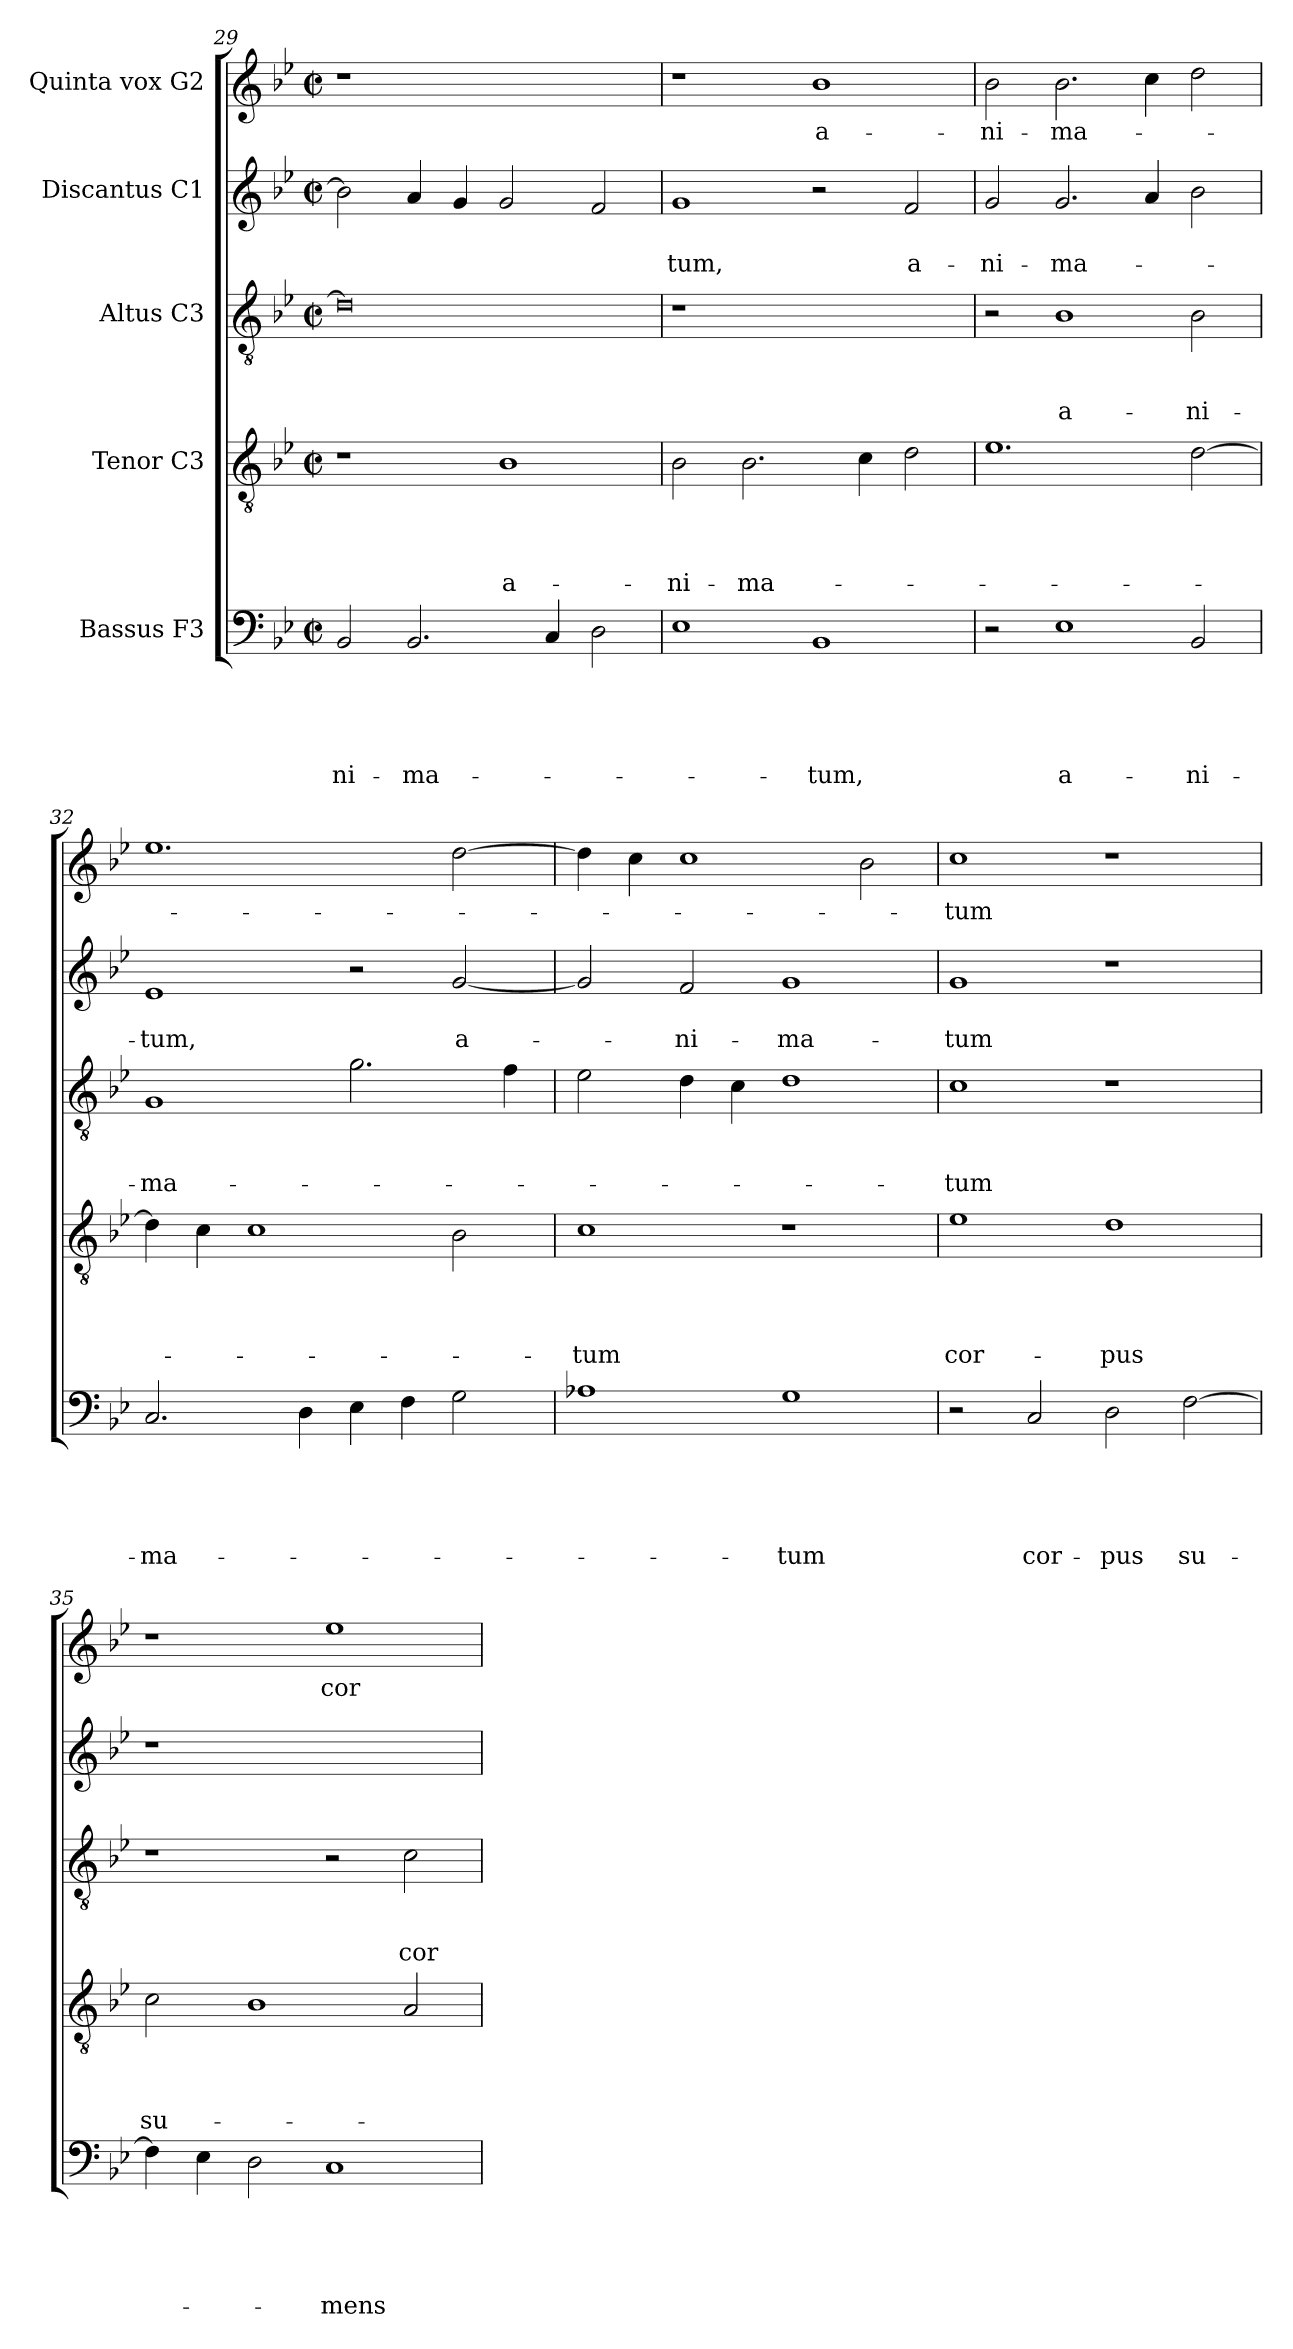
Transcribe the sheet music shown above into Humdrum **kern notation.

**kern	**text	**text	**text	**text	**text	**kern	**text	**text	**text	**text	**kern	**text	**text	**text	**kern	**text	**text	**kern	**text
*part5	*part5	*part5	*part5	*part5	*part5	*part4	*part4	*part4	*part4	*part4	*part3	*part3	*part3	*part3	*part2	*part2	*part2	*part1	*part1
*staff5	*staff5	*staff5	*staff5	*staff5	*staff5	*staff4	*staff4	*staff4	*staff4	*staff4	*staff3	*staff3	*staff3	*staff3	*staff2	*staff2	*staff2	*staff1	*staff1
*I"Bassus F3	*	*	*	*	*	*I"Tenor C3	*	*	*	*	*I"Altus C3	*	*	*	*I"Discantus C1	*	*	*I"Quinta vox G2	*
*clefF4	*	*	*	*	*	*clefGv2	*	*	*	*	*clefGv2	*	*	*	*clefG2	*	*	*clefG2	*
*k[b-e-]	*	*	*	*	*	*k[b-e-]	*	*	*	*	*k[b-e-]	*	*	*	*k[b-e-]	*	*	*k[b-e-]	*
*B-:	*	*	*	*	*	*B-:	*	*	*	*	*B-:	*	*	*	*B-:	*	*	*B-:	*
*M2/2	*	*	*	*	*	*M2/2	*	*	*	*	*M2/2	*	*	*	*M2/2	*	*	*M2/2	*
*met(c|)	*	*	*	*	*	*met(c|)	*	*	*	*	*met(c|)	*	*	*	*met(c|)	*	*	*met(c|)	*
=29	=29	=29	=29	=29	=29	=29	=29	=29	=29	=29	=29	=29	=29	=29	=29	=29	=29	=29	=29
2BB-/	.	.	.	.	-ni-	1r	.	.	.	.	0d]	.	.	.	2b-\]	.	.	1r	.
2.BB-/	.	.	.	.	-ma-	.	.	.	.	.	.	.	.	.	4a/	.	.	.	.
.	.	.	.	.	.	.	.	.	.	.	.	.	.	.	4g/	.	.	.	.
.	.	.	.	.	.	1B-	.	.	.	a-	.	.	.	.	2g/	.	.	1ryy	.
4C/	.	.	.	.	.	.	.	.	.	.	.	.	.	.	.	.	.	.	.
2D\	.	.	.	.	.	.	.	.	.	.	.	.	.	.	2f/	.	.	.	.
!!LO:LB:g=z
=30	=30	=30	=30	=30	=30	=30	=30	=30	=30	=30	=30	=30	=30	=30	=30	=30	=30	=30	=30
1E-	.	.	.	.	.	2B-\	.	.	.	-ni-	1r	.	.	.	1g	.	-tum,	1r	.
.	.	.	.	.	.	2.B-\	.	.	.	-ma-	.	.	.	.	.	.	.	.	.
1BB-	.	.	.	.	-tum,	.	.	.	.	.	1ryy	.	.	.	2r	.	.	1b-	a-
.	.	.	.	.	.	4c\	.	.	.	.	.	.	.	.	.	.	.	.	.
.	.	.	.	.	.	2d\	.	.	.	.	.	.	.	.	2f/	.	a-	.	.
=31	=31	=31	=31	=31	=31	=31	=31	=31	=31	=31	=31	=31	=31	=31	=31	=31	=31	=31	=31
2r	.	.	.	.	.	1.e-	.	.	.	.	2r	.	.	.	2g/	.	-ni-	2b-\	-ni-
1E-	.	.	.	.	a-	.	.	.	.	.	1B-	.	.	a-	2.g/	.	-ma-	2.b-\	-ma-
.	.	.	.	.	.	.	.	.	.	.	.	.	.	.	4a/	.	.	4cc\	.
2BB-/	.	.	.	.	-ni-	[2d\	.	.	.	.	2B-\	.	.	-ni-	2b-\	.	.	2dd\	.
=32	=32	=32	=32	=32	=32	=32	=32	=32	=32	=32	=32	=32	=32	=32	=32	=32	=32	=32	=32
2.C/	.	.	.	.	-ma-	4d\]	.	.	.	.	1G	.	.	-ma-	1e-	.	-tum,	1.ee-	.
.	.	.	.	.	.	4c\	.	.	.	.	.	.	.	.	.	.	.	.	.
.	.	.	.	.	.	1c	.	.	.	.	.	.	.	.	.	.	.	.	.
4D\	.	.	.	.	.	.	.	.	.	.	.	.	.	.	.	.	.	.	.
4E-\	.	.	.	.	.	.	.	.	.	.	2.g\	.	.	.	2r	.	.	.	.
4F\	.	.	.	.	.	.	.	.	.	.	.	.	.	.	.	.	.	.	.
2G\	.	.	.	.	.	2B-\	.	.	.	.	.	.	.	.	[2g/	.	a-	[2dd\	.
.	.	.	.	.	.	.	.	.	.	.	4f\	.	.	.	.	.	.	.	.
=33	=33	=33	=33	=33	=33	=33	=33	=33	=33	=33	=33	=33	=33	=33	=33	=33	=33	=33	=33
1A-X	.	.	.	.	.	1c	.	.	.	-tum	2e-\	.	.	.	2g/]	.	.	4dd\]	.
.	.	.	.	.	.	.	.	.	.	.	.	.	.	.	.	.	.	4cc\	.
.	.	.	.	.	.	.	.	.	.	.	4d\	.	.	.	2f/	.	-ni-	1cc	.
.	.	.	.	.	.	.	.	.	.	.	4c\	.	.	.	.	.	.	.	.
1G	.	.	.	.	-tum	1r	.	.	.	.	1d	.	.	.	1g	.	-ma-	.	.
.	.	.	.	.	.	.	.	.	.	.	.	.	.	.	.	.	.	2b-\	.
=34	=34	=34	=34	=34	=34	=34	=34	=34	=34	=34	=34	=34	=34	=34	=34	=34	=34	=34	=34
2r	.	.	.	.	.	1e-	.	.	.	cor-	1c	.	.	-tum	1g	.	-tum	1cc	-tum
2C/	.	.	.	.	cor-	.	.	.	.	.	.	.	.	.	.	.	.	.	.
2D\	.	.	.	.	-pus	1d	.	.	.	-pus	1r	.	.	.	1r	.	.	1r	.
[2F\	.	.	.	.	su-	.	.	.	.	.	.	.	.	.	.	.	.	.	.
=35	=35	=35	=35	=35	=35	=35	=35	=35	=35	=35	=35	=35	=35	=35	=35	=35	=35	=35	=35
4F\]	.	.	.	.	.	2c\	.	.	.	su-	1r	.	.	.	1r	.	.	1r	.
4E-\	.	.	.	.	.	.	.	.	.	.	.	.	.	.	.	.	.	.	.
2D\	.	.	.	.	.	1B-	.	.	.	.	.	.	.	.	.	.	.	.	.
1C	.	.	.	.	-mens	.	.	.	.	.	2r	.	.	.	1ryy	.	.	1ee-	cor-
.	.	.	.	.	.	2A/	.	.	.	.	2c\	.	.	cor-	.	.	.	.	.
=	=	=	=	=	=	=	=	=	=	=	=	=	=	=	=	=	=	=	=
*-	*-	*-	*-	*-	*-	*-	*-	*-	*-	*-	*-	*-	*-	*-	*-	*-	*-	*-	*-
